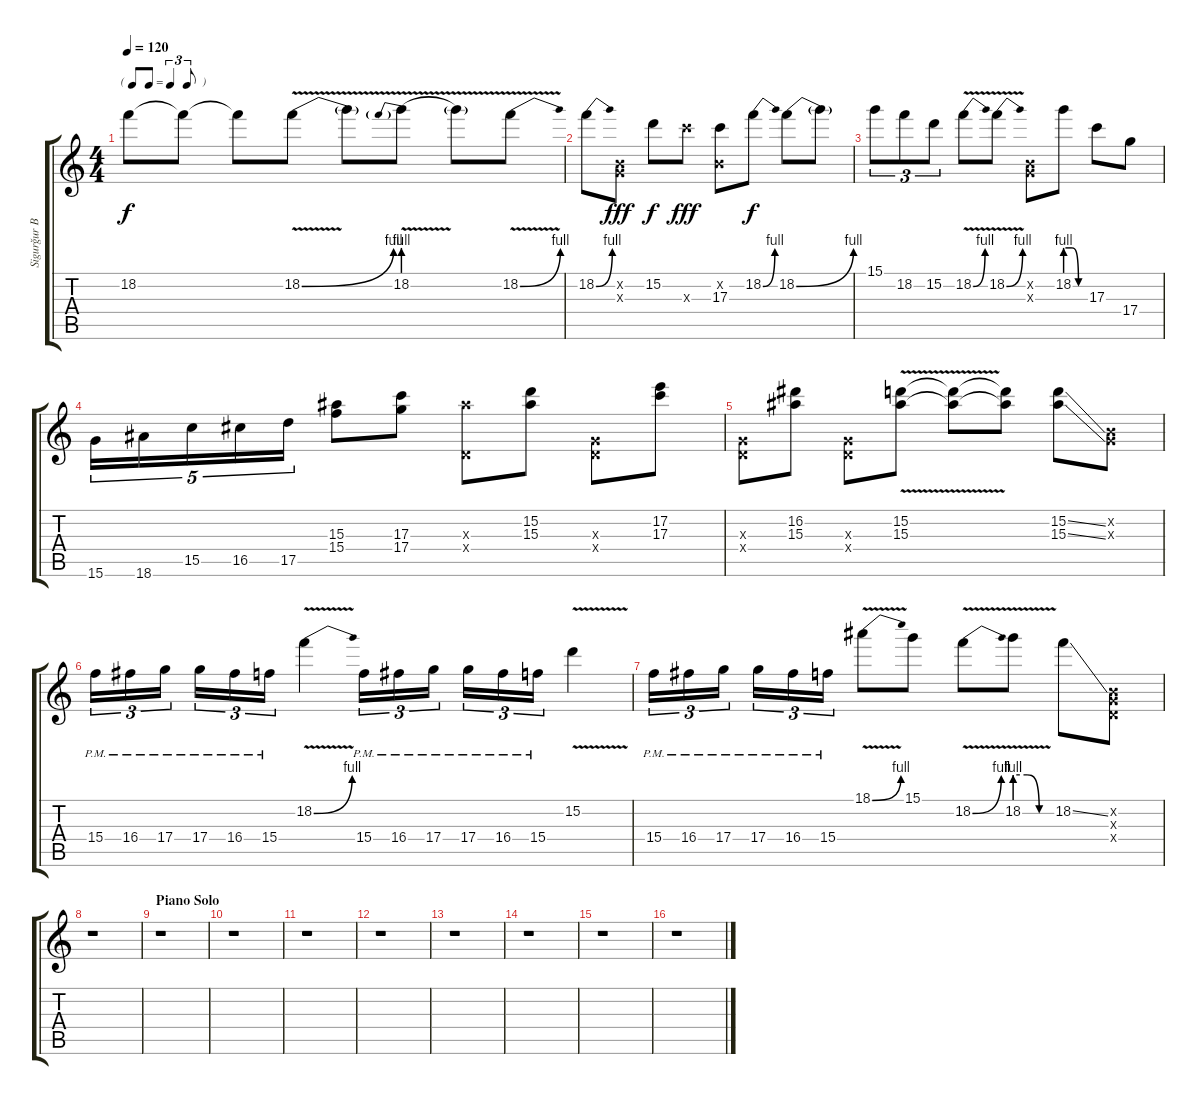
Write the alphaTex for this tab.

\track ("Sigurğur Bachmann, Lead Guitar" "Sigurğur B") {instrument overdrivenguitar}
\staff {score tabs}
\tuning (E4 B3 G3 D3 A2 E2) {hide}
\ts (4 4)
\tf triplet8th
\tempo 120
\clef g2
\ks c
18.2{t}.8{dy f} 18.2{t}.8 18.2{t}.8 18.2{be (bend 0 0 60 4) v}.8 18.2{t}.8 18.2{be (prebend 0 4 60 4) v}.8 18.2{t}.8 18.2{be (bend 0 0 60 4) v}.8 |
18.2{be (bend 0 0 60 4)}.8 (0.2{x} 0.3{x}).8{dy fff} 15.2.8{dy f} 17.3{x}.8{dy fff} (0.2{x} 17.3).8 18.2{be (bend 0 0 60 4)}.8{dy f} 18.2{be (bend 0 0 60 4)}.8 18.2{t}.8 |
15.1.8{tu (3 2)} 18.2.8{tu (3 2)} 15.2.8{tu (3 2)} 18.2{be (bend 0 0 60 4) v}.8 18.2{be (bend 0 0 60 4) v}.8 (0.2{x} 0.3{x}).8 18.2{be (custom 0 4 20 4 40 0 60 0)}.8 17.3.8 17.4.8 |
15.6.16{tu (5 4)} 18.6.16{tu (5 4)} 15.5.16{tu (5 4)} 16.5.16{tu (5 4)} 17.5.16{tu (5 4)} (15.3 15.4).8 (17.3 17.4).8 (15.3{x} 0.4{x}).8 (15.2 15.3).8 (0.3{x} 0.4{x}).8 (17.2 17.3).8 |
(0.3{x} 0.4{x}).8 (16.2 15.3).8 (0.3{x} 0.4{x}).8 (15.2{v} 15.3{v}).8 (15.2{t} 15.3{t}).8 (15.2{t} 15.3{t}).8 (15.2{ss} 15.3{ss}).8 (0.2{x} 0.3{x}).8 |
15.4{pm}.16{tu (3 2)} 16.4{pm}.16{tu (3 2)} 17.4{pm}.16{tu (3 2)} 17.4{pm}.16{tu (3 2)} 16.4{pm}.16{tu (3 2)} 15.4{pm}.16{tu (3 2)} 18.2{be (bend 0 0 60 4) v}.4 15.4{pm}.16{tu (3 2)} 16.4{pm}.16{tu (3 2)} 17.4{pm}.16{tu (3 2)} 17.4{pm}.16{tu (3 2)} 16.4{pm}.16{tu (3 2)} 15.4{pm}.16{tu (3 2)} 15.2{v}.4 |
15.4{pm}.16{tu (3 2)} 16.4{pm}.16{tu (3 2)} 17.4{pm}.16{tu (3 2)} 17.4{pm}.16{tu (3 2)} 16.4{pm}.16{tu (3 2)} 15.4{pm}.16{tu (3 2)} 18.1{be (bend 0 0 60 4) v}.8 15.1.8 18.2{be (bend 0 0 60 4) v}.8 18.2{be (custom 0 4 20 4 40 0 60 0) v}.8 18.2{ss}.8 (0.2{x} 0.3{x} 0.4{x}).8 |
r.1 |
\section ("" "Piano Solo")
r.1 |
r.1 |
r.1 |
r.1 |
r.1 |
r.1 |
r.1 |
r.1
